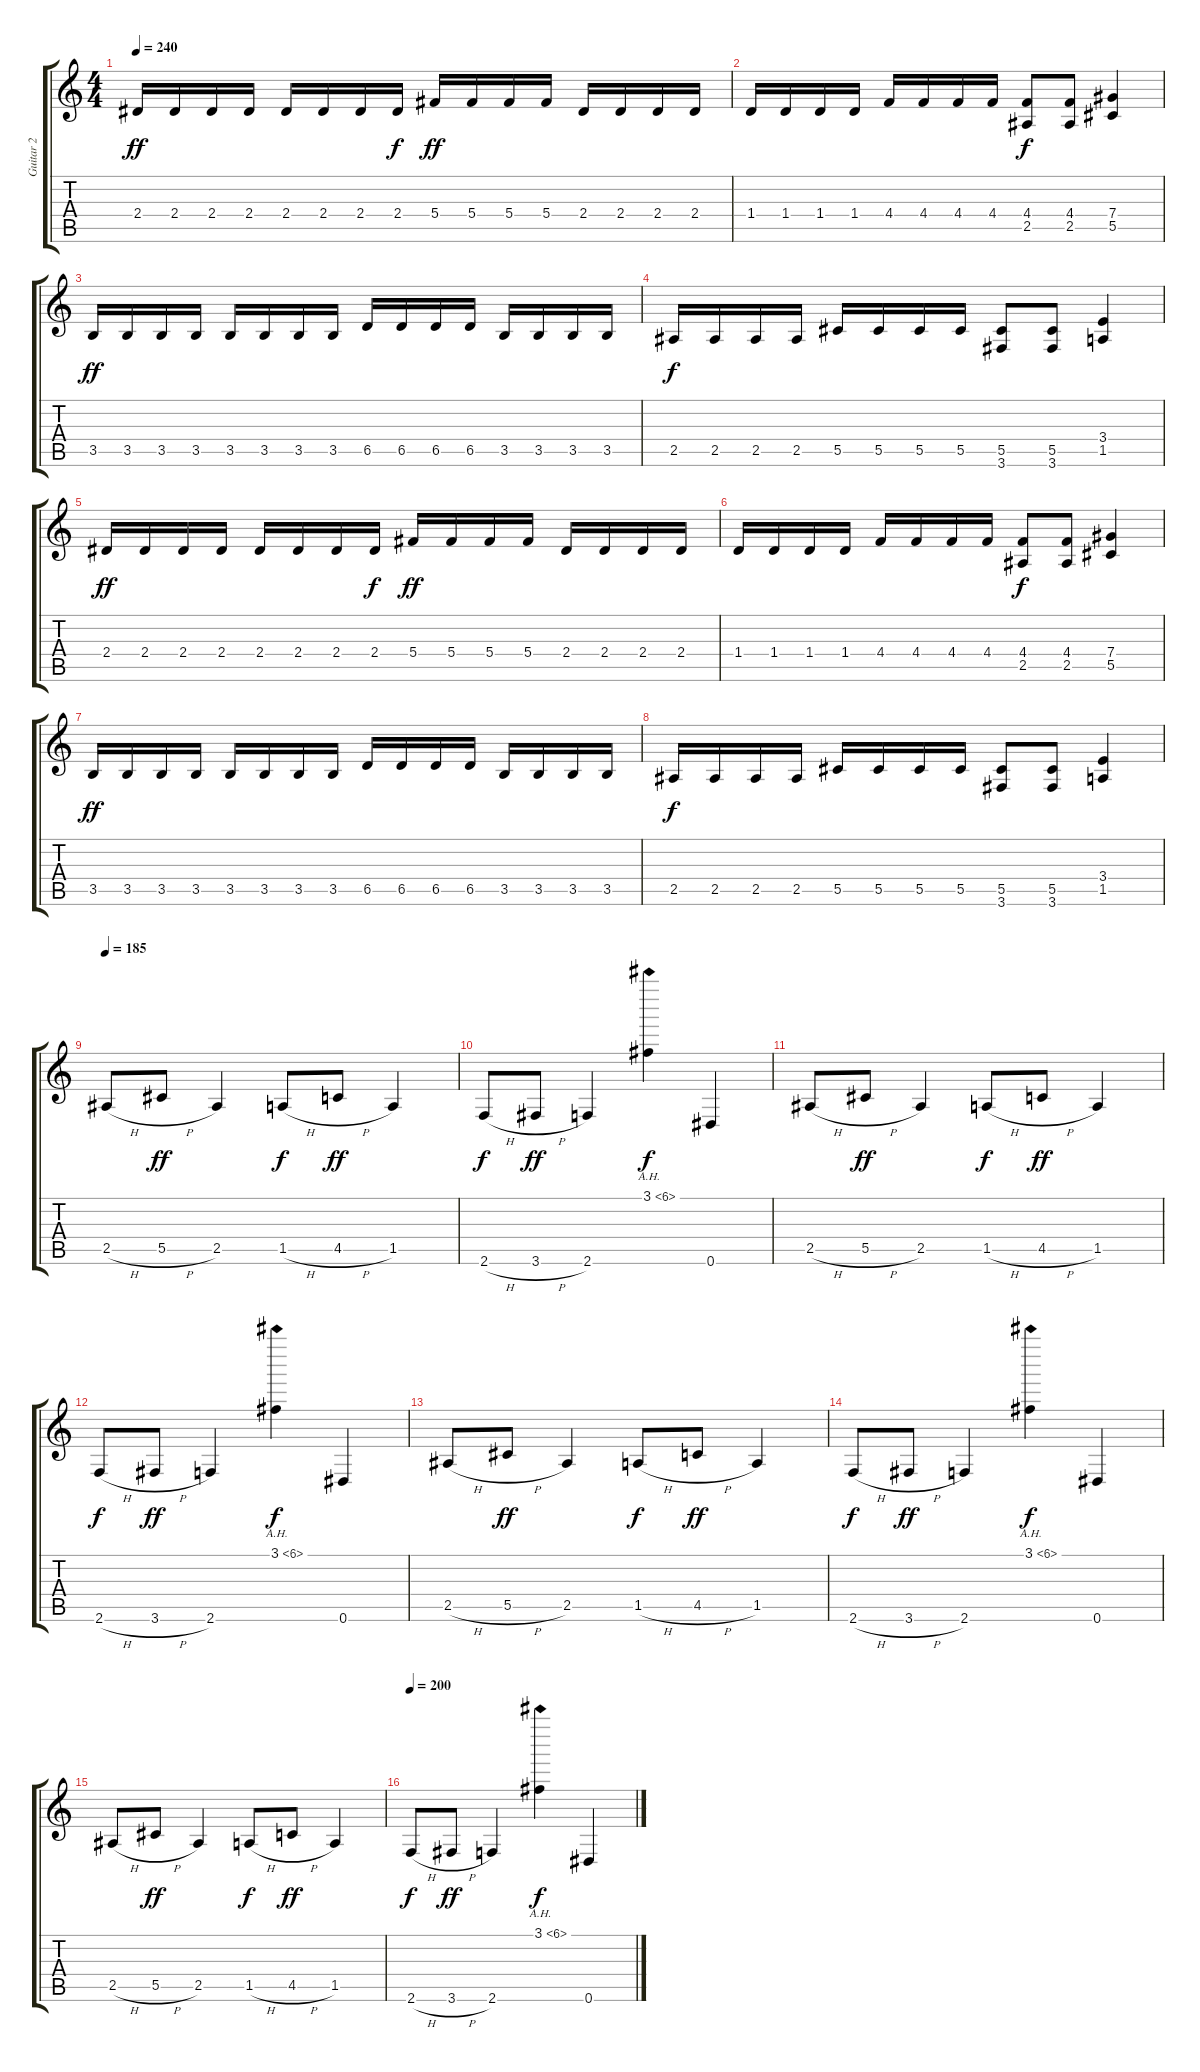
\track ("Guitar 2" "Guitar 2") {instrument overdrivenguitar}
\staff {score tabs}
\tuning (Eb4 Bb3 Gb3 Db3 Ab2 Eb2) {hide}
\ts (4 4)
\tempo 240
\clef g2
\ks c
2.4.16{dy ff} 2.4.16 2.4.16 2.4.16 2.4.16 2.4.16 2.4.16 2.4.16{dy f} 5.4.16{dy ff} 5.4.16 5.4.16 5.4.16 2.4.16 2.4.16 2.4.16 2.4.16 |
1.4.16 1.4.16 1.4.16 1.4.16 4.4.16 4.4.16 4.4.16 4.4.16 (4.4 2.5).8{dy f} (4.4 2.5).8 (7.4 5.5).4 |
3.5.16{dy ff} 3.5.16 3.5.16 3.5.16 3.5.16 3.5.16 3.5.16 3.5.16 6.5.16 6.5.16 6.5.16 6.5.16 3.5.16 3.5.16 3.5.16 3.5.16 |
2.5.16{dy f} 2.5.16 2.5.16 2.5.16 5.5.16 5.5.16 5.5.16 5.5.16 (5.5 3.6).8 (5.5 3.6).8 (3.4 1.5).4 |
2.4.16{dy ff} 2.4.16 2.4.16 2.4.16 2.4.16 2.4.16 2.4.16 2.4.16{dy f} 5.4.16{dy ff} 5.4.16 5.4.16 5.4.16 2.4.16 2.4.16 2.4.16 2.4.16 |
1.4.16 1.4.16 1.4.16 1.4.16 4.4.16 4.4.16 4.4.16 4.4.16 (4.4 2.5).8{dy f} (4.4 2.5).8 (7.4 5.5).4 |
3.5.16{dy ff} 3.5.16 3.5.16 3.5.16 3.5.16 3.5.16 3.5.16 3.5.16 6.5.16 6.5.16 6.5.16 6.5.16 3.5.16 3.5.16 3.5.16 3.5.16 |
2.5.16{dy f} 2.5.16 2.5.16 2.5.16 5.5.16 5.5.16 5.5.16 5.5.16 (5.5 3.6).8 (5.5 3.6).8 (3.4 1.5).4 |
\tempo 210
\tempo 185
2.5{h}.8 5.5{h}.8{dy ff} 2.5.4 1.5{h}.8{dy f} 4.5{h}.8{dy ff} 1.5.4 |
2.6{h}.8{dy f} 3.6{h}.8{dy ff} 2.6.4 3.1{ah 3}.4{dy f} 0.6.4 |
2.5{h}.8 5.5{h}.8{dy ff} 2.5.4 1.5{h}.8{dy f} 4.5{h}.8{dy ff} 1.5.4 |
2.6{h}.8{dy f} 3.6{h}.8{dy ff} 2.6.4 3.1{ah 3}.4{dy f} 0.6.4 |
2.5{h}.8 5.5{h}.8{dy ff} 2.5.4 1.5{h}.8{dy f} 4.5{h}.8{dy ff} 1.5.4 |
2.6{h}.8{dy f} 3.6{h}.8{dy ff} 2.6.4 3.1{ah 3}.4{dy f} 0.6.4 |
2.5{h}.8 5.5{h}.8{dy ff} 2.5.4 1.5{h}.8{dy f} 4.5{h}.8{dy ff} 1.5.4 |
\tempo 200
2.6{h}.8{dy f} 3.6{h}.8{dy ff} 2.6.4 3.1{ah 3}.4{dy f} 0.6.4
